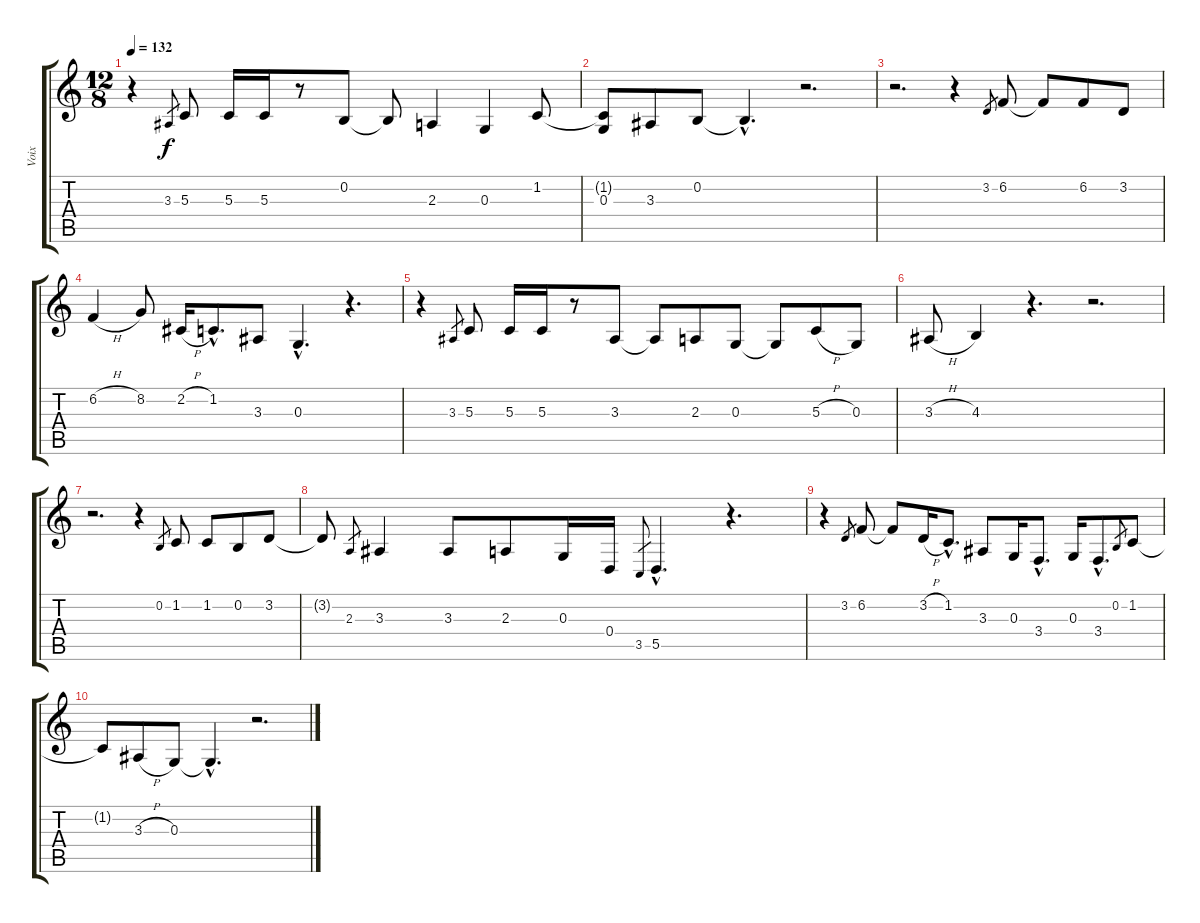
\track ("Voix" "Voix") {instrument brasssection}
\staff {score tabs}
\tuning (E4 B3 G3 D3 A2 E2) {hide}
\ts (12 8)
\tempo 132
\clef g2
\ks c
r.4{dy f} 3.3.8{gr} 5.3.8 5.3.16 5.3.16 r.8 0.2.8 0.2{t}.8 2.3.4 0.3.4 1.2.8 |
(1.2{t} 0.3).8 3.3.8 0.2.8 0.2{hac t}.4{d} r.2{d} |
r.2{d} r.4 3.2.8{gr} 6.2.8 6.2{t}.8 6.2.8 3.2.8 |
6.2{h}.4 8.2.8 2.2{h}.16 1.2{hac}.8{d} 3.3.8 0.3{hac}.4{d} r.4{d} |
r.4 3.3.8{gr} 5.3.8 5.3.16 5.3.16 r.8 3.3.8 3.3{t}.8 2.3.8 0.3.8 0.3{t}.8 5.3{h}.8 0.3.8 |
3.3{h}.8 4.3.4 r.4{d} r.2{d} |
r.2{d} r.4 0.2.8{gr} 1.2.8 1.2.8 0.2.8 3.2.8 |
3.2{t}.8 2.3.8{gr} 3.3.4 3.3.8 2.3.8 0.3.16 0.4.16 3.5.8{gr} 5.5{hac}.4{d} r.4{d} |
r.4 3.2.8{gr} 6.2.8 6.2{t}.8 3.2{h}.16 1.2{hac}.8{d} 3.3.8 0.3.16 3.4{hac}.8{d} 0.3.16 3.4{hac}.8{d} 0.2.8{gr} 1.2.8 |
1.2{t}.8 3.3{h}.8 0.3.8 0.3{hac t}.4{d} r.2{d}
